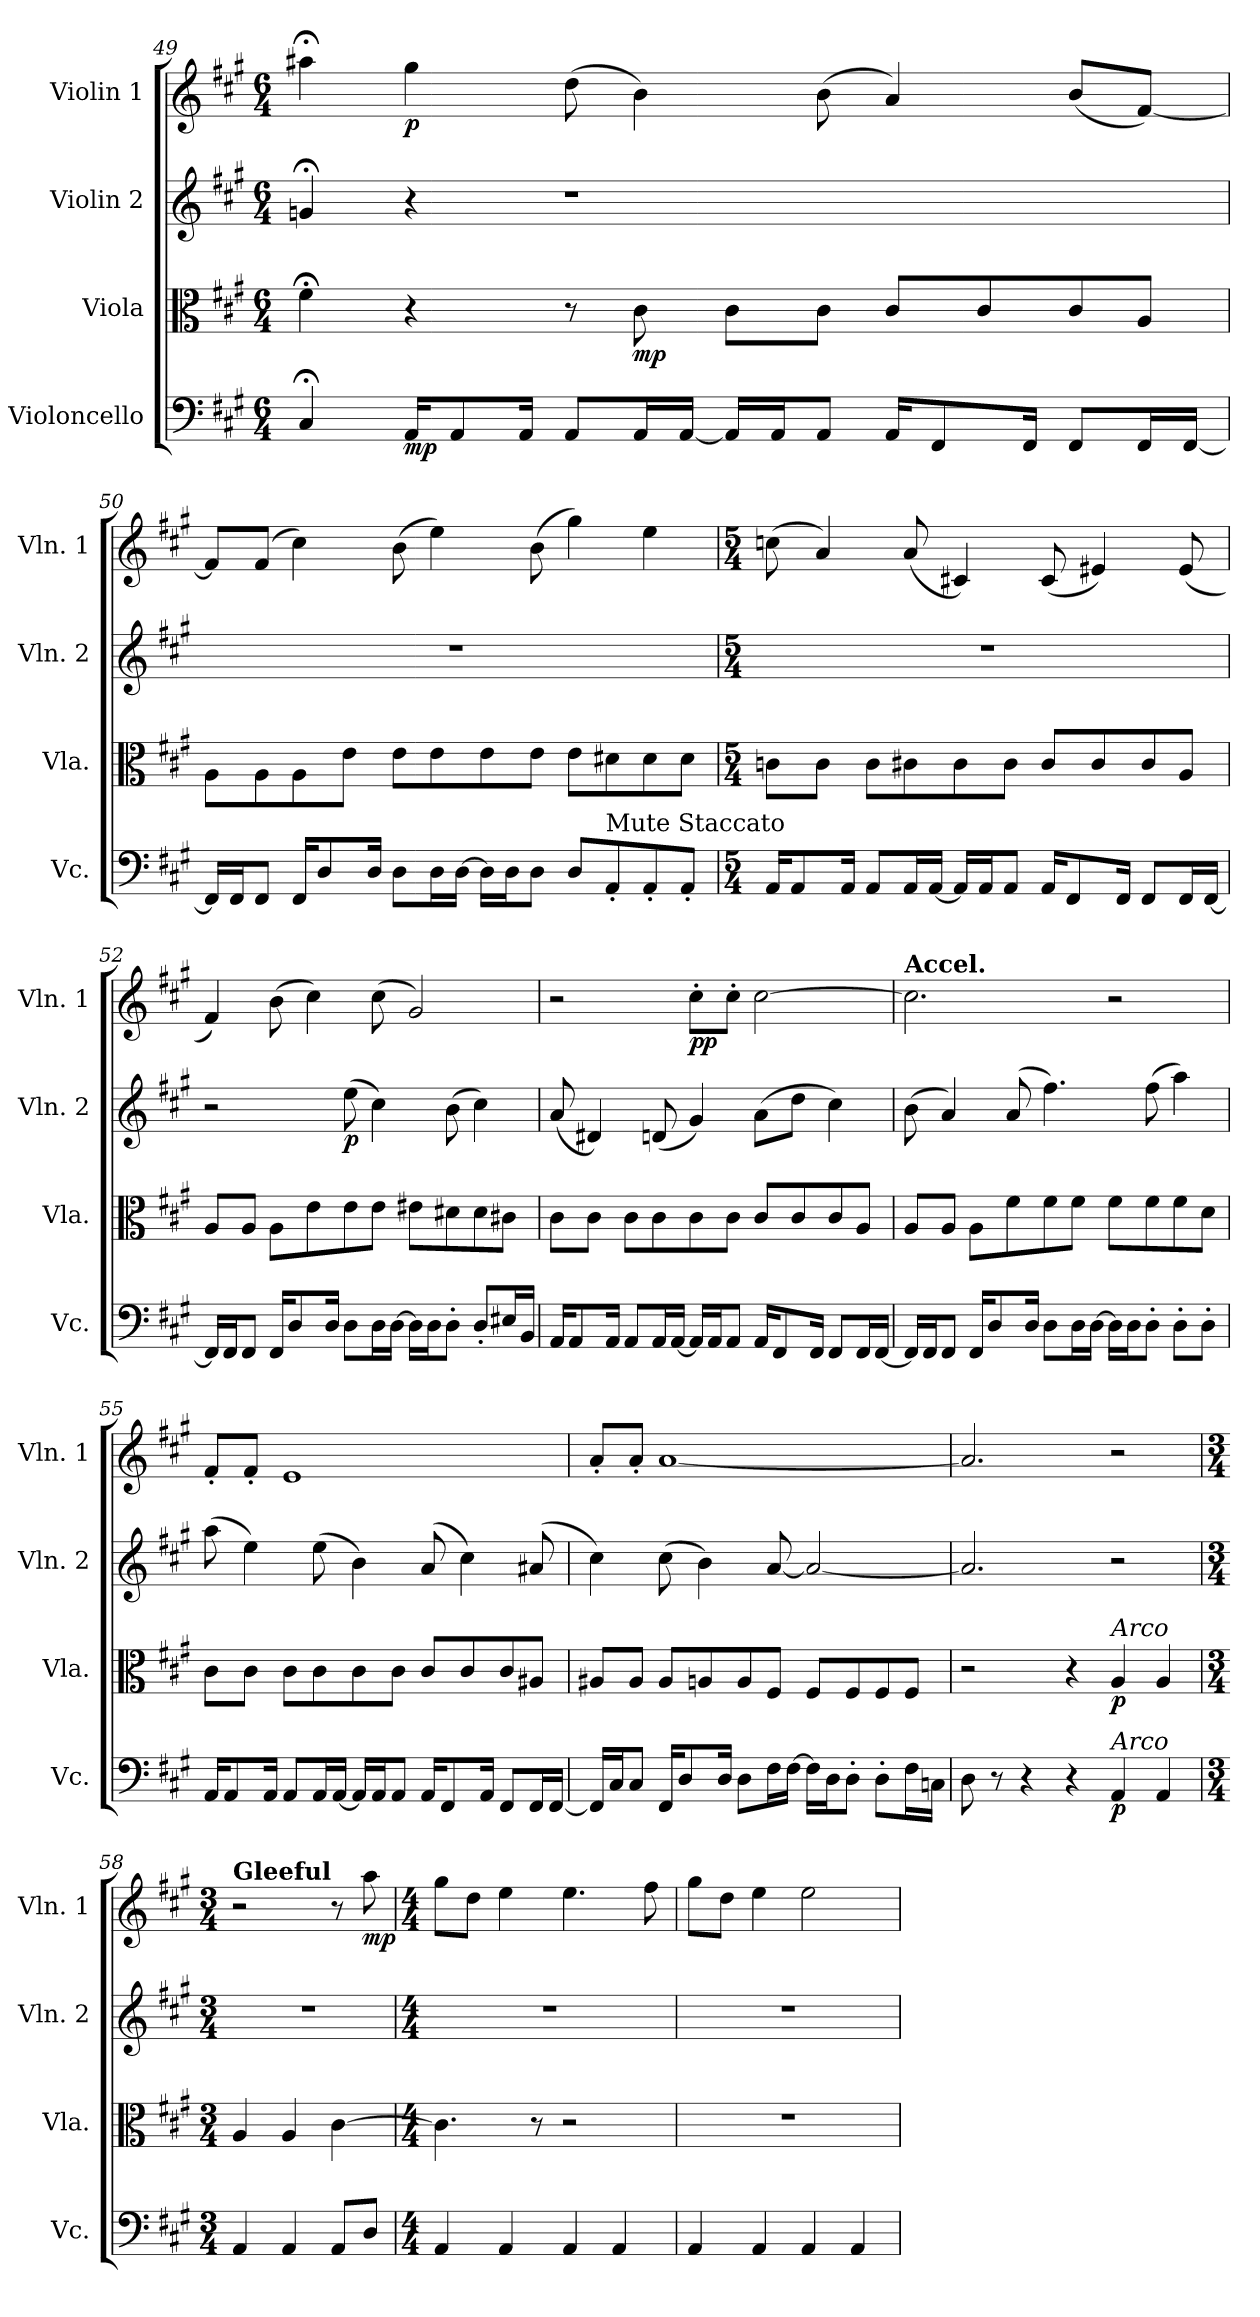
**kern	**dynam	**kern	**dynam	**kern	**dynam	**kern	**dynam
*part4	*part4	*part3	*part3	*part2	*part2	*part1	*part1
*staff4	*staff4	*staff3	*staff3	*staff2	*staff2	*staff1	*staff1
*I"Violoncello	*	*I"Viola	*	*I"Violin 2	*	*I"Violin 1	*
*I'Vc.	*	*I'Vla.	*	*I'Vln. 2	*	*I'Vln. 1	*
!!LO:PB:g=z
*clefF4	*	*clefC3	*	*clefG2	*	*clefG2	*
*k[f#c#g#]	*	*k[f#c#g#]	*	*k[f#c#g#]	*	*k[f#c#g#]	*
*M6/4	*	*M6/4	*	*M6/4	*	*M6/4	*
*MM30	*	*MM30	*	*MM30	*	*MM30	*
=49	=49	=49	=49	=49	=49	=49	=49
4C#;<Z/	.	4f#;<Z\	.	4gn;<Z/	.	4aa#X;<Z\	.
!	!LO:DY:b	!	!	!	!	!	!LO:DY:b
16AA/KL	mp	4r	.	4r	.	4gg#\	p
8AA/	.	.	.	.	.	.	.
16AA/Jk	.	.	.	.	.	.	.
8AA/L	.	8r	.	1r	.	(8dd\	.
!	!	!	!LO:DY:b	!	!	!	!
16AA/L	.	8c#\	mp	.	.	4b\)	.
[16AA/JJ	.	.	.	.	.	.	.
16AA/LL]	.	8c#\L	.	.	.	.	.
16AA/J	.	.	.	.	.	.	.
8AA/J	.	8c#\J	.	.	.	(8b\	.
16AA/KL	.	8c#/L	.	.	.	4a/)	.
8FF#/	.	.	.	.	.	.	.
.	.	8c#/	.	.	.	.	.
16FF#/Jk	.	.	.	.	.	.	.
8FF#/L	.	8c#/	.	.	.	(8b/L	.
16FF#/L	.	8A/J	.	.	.	[8f#/J)	.
[16FF#/JJ	.	.	.	.	.	.	.
=50	=50	=50	=50	=50	=50	=50	=50
16FF#/LL]	.	8A\L	.	1.r	.	8f#/L]	.
16FF#/J	.	.	.	.	.	.	.
8FF#/J	.	8A\	.	.	.	(8f#/J	.
16FF#/KL	.	8A\	.	.	.	4cc#\)	.
8D/	.	.	.	.	.	.	.
.	.	8e\J	.	.	.	.	.
16D/Jk	.	.	.	.	.	.	.
8D\L	.	8e\L	.	.	.	(8b\	.
16D\L	.	8e\	.	.	.	4ee\)	.
[16D\JJ	.	.	.	.	.	.	.
16D\LL]	.	8e\	.	.	.	.	.
16D\J	.	.	.	.	.	.	.
8D\J	.	8e\J	.	.	.	(8b\	.
8D/L	.	8e\L	.	.	.	4gg#\)	.
!LO:TX:a:t=Mute Staccato	!	!	!	!	!	!	!
8AA'/	.	8d#X\	.	.	.	.	.
8AA'/	.	8d#\	.	.	.	4ee\	.
8AA'/J	.	8d#\J	.	.	.	.	.
!!LO:LB:g=z
=51	=51	=51	=51	=51	=51	=51	=51
*M5/4	*	*M5/4	*	*M5/4	*	*M5/4	*
16AA/KL	.	8cn\L	.	4%5r	.	(8ccn\	.
8AA/	.	.	.	.	.	.	.
.	.	8c\J	.	.	.	4a/)	.
16AA/Jk	.	.	.	.	.	.	.
8AA/L	.	8c\L	.	.	.	.	.
16AA/L	.	8c#X\	.	.	.	(8a/	.
[16AA/JJ	.	.	.	.	.	.	.
16AA/LL]	.	8c#\	.	.	.	4c#X/)	.
16AA/J	.	.	.	.	.	.	.
8AA/J	.	8c#\J	.	.	.	.	.
16AA/KL	.	8c#/L	.	.	.	(8c#/	.
8FF#/	.	.	.	.	.	.	.
.	.	8c#/	.	.	.	4e#X/)	.
16FF#/Jk	.	.	.	.	.	.	.
8FF#/L	.	8c#/	.	.	.	.	.
16FF#/L	.	8A/J	.	.	.	(8e#/	.
[16FF#/JJ	.	.	.	.	.	.	.
=52	=52	=52	=52	=52	=52	=52	=52
16FF#/LL]	.	8A/L	.	2r	.	4f#/)	.
16FF#/J	.	.	.	.	.	.	.
8FF#/J	.	8A/J	.	.	.	.	.
16FF#/KL	.	8A\L	.	.	.	(8b\	.
8D/	.	.	.	.	.	.	.
.	.	8e\	.	.	.	4cc#\)	.
16D/Jk	.	.	.	.	.	.	.
!	!	!	!	!	!LO:DY:b	!	!
8D\L	.	8e\	.	(8ee\	p	.	.
16D\L	.	8e\J	.	4cc#\)	.	(8cc#\	.
[16D\JJ	.	.	.	.	.	.	.
16D\LL]	.	8e#X\L	.	.	.	2g#/)	.
16D\J	.	.	.	.	.	.	.
8D'\J	.	8d#X\	.	(8b\	.	.	.
8D'/L	.	8d#\	.	4cc#\)	.	.	.
16E#X/L	.	8c#X\J	.	.	.	.	.
16BB/JJ	.	.	.	.	.	.	.
!!LO:LB:g=z
=53	=53	=53	=53	=53	=53	=53	=53
16AA/KL	.	8c#\L	.	(8a/	.	2r	.
8AA/	.	.	.	.	.	.	.
.	.	8c#\J	.	4d#X/)	.	.	.
16AA/Jk	.	.	.	.	.	.	.
8AA/L	.	8c#\L	.	.	.	.	.
16AA/L	.	8c#\	.	(8dn/	.	.	.
[16AA/JJ	.	.	.	.	.	.	.
!	!	!	!	!	!	!	!LO:DY:b
16AA/LL]	.	8c#\	.	4g#/)	.	8cc#'\L	pp
16AA/J	.	.	.	.	.	.	.
8AA/J	.	8c#\J	.	.	.	8cc#'\J	.
16AA/KL	.	8c#/L	.	(8a\L	.	[2cc#\	.
8FF#/	.	.	.	.	.	.	.
.	.	8c#/	.	8dd\J	.	.	.
16FF#/Jk	.	.	.	.	.	.	.
8FF#/L	.	8c#/	.	4cc#\)	.	.	.
16FF#/L	.	8A/J	.	.	.	.	.
[16FF#/JJ	.	.	.	.	.	.	.
=54	=54	=54	=54	=54	=54	=54	=54
*	*	*	*	*	*	*MM30	*
!	!	!	!	!	!	!LO:TX:a:B:t=Accel.	!
16FF#/LL]	.	8A/L	.	(8b\	.	2.cc#\]	.
16FF#/J	.	.	.	.	.	.	.
8FF#/J	.	8A/J	.	4a/)	.	.	.
16FF#/KL	.	8A\L	.	.	.	.	.
8D/	.	.	.	.	.	.	.
.	.	8f#\	.	(8a/	.	.	.
16D/Jk	.	.	.	.	.	.	.
8D\L	.	8f#\	.	4.ff#\)	.	.	.
16D\L	.	8f#\J	.	.	.	.	.
[16D\JJ	.	.	.	.	.	.	.
*	*	*	*	*	*	*MM38	*
16D\LL]	.	8f#\L	.	.	.	2r	.
16D\J	.	.	.	.	.	.	.
8D'\J	.	8f#\	.	(8ff#\	.	.	.
8D'\L	.	8f#\	.	4aa\)	.	.	.
8D'\J	.	8d\J	.	.	.	.	.
!!LO:PB:g=z
=55	=55	=55	=55	=55	=55	=55	=55
*	*	*	*	*	*	*MM42	*
16AA/KL	.	8c#\L	.	(8aa\	.	8f#'/L	.
8AA/	.	.	.	.	.	.	.
.	.	8c#\J	.	4ee\)	.	8f#'/J	.
16AA/Jk	.	.	.	.	.	.	.
8AA/L	.	8c#\L	.	.	.	1e	.
16AA/L	.	8c#\	.	(8ee\	.	.	.
[16AA/JJ	.	.	.	.	.	.	.
16AA/LL]	.	8c#\	.	4b\)	.	.	.
16AA/J	.	.	.	.	.	.	.
8AA/J	.	8c#\J	.	.	.	.	.
16AA/KL	.	8c#/L	.	(8a/	.	.	.
8FF#/	.	.	.	.	.	.	.
.	.	8c#/	.	4cc#\)	.	.	.
16AA/Jk	.	.	.	.	.	.	.
8FF#/L	.	8c#/	.	.	.	.	.
16FF#/L	.	8A#X/J	.	(8a#X/	.	.	.
[16FF#/JJ	.	.	.	.	.	.	.
=56	=56	=56	=56	=56	=56	=56	=56
*	*	*	*	*	*	*MM58	*
16FF#/LL]	.	8A#X/L	.	4cc#\)	.	8a'/L	.
16C#/J	.	.	.	.	.	.	.
8C#/J	.	8A#/J	.	.	.	8a'/J	.
16FF#/KL	.	8A#/L	.	(8cc#\	.	[1a	.
8D/	.	.	.	.	.	.	.
.	.	8An/	.	4b\)	.	.	.
16D/Jk	.	.	.	.	.	.	.
8D\L	.	8A/	.	.	.	.	.
16F#\L	.	8F#/J	.	[8a/	.	.	.
[16F#\JJ	.	.	.	.	.	.	.
16F#\LL]	.	8F#/L	.	2a/_	.	.	.
16D\J	.	.	.	.	.	.	.
8D'\J	.	8F#/	.	.	.	.	.
8D'\L	.	8F#/	.	.	.	.	.
16F#\L	.	8F#/J	.	.	.	.	.
16Cn\JJ	.	.	.	.	.	.	.
=57	=57	=57	=57	=57	=57	=57	=57
*	*	*	*	*	*	*MM72	*
8D\	.	2r	.	2.a/]	.	2.a/]	.
8r	.	.	.	.	.	.	.
4r	.	.	.	.	.	.	.
4r	.	4r	.	.	.	.	.
!	!	!LO:TX:a:i:t=Arco	!	!	!	!	!
!LO:TX:a:i:t=Arco	!	!	!	!	!	!	!
!	!LO:DY:b	!	!LO:DY:b	!	!	!	!
4AA/	p	4A/	p	2r	.	2r	.
4AA/	.	4A/	.	.	.	.	.
!!LO:LB:g=z
=58	=58	=58	=58	=58	=58	=58	=58
*M3/4	*	*M3/4	*	*M3/4	*	*M3/4	*
!	!	!	!	!	!	!LO:TX:a:B:t=Gleeful	!
4AA/	.	4A/	.	2.r	.	2r	.
4AA/	.	4A/	.	.	.	.	.
8AA/L	.	[4c#\	.	.	.	8r	.
!	!	!	!	!	!	!	!LO:DY:b
8D/J	.	.	.	.	.	8aa\	mp
=59	=59	=59	=59	=59	=59	=59	=59
*M4/4	*	*M4/4	*	*M4/4	*	*M4/4	*
4AA/	.	4.c#\]	.	1r	.	8gg#\L	.
.	.	.	.	.	.	8dd\J	.
4AA/	.	.	.	.	.	4ee\	.
.	.	8r	.	.	.	.	.
4AA/	.	2r	.	.	.	4.ee\	.
4AA/	.	.	.	.	.	.	.
.	.	.	.	.	.	8ff#\	.
=60	=60	=60	=60	=60	=60	=60	=60
4AA/	.	1r	.	1r	.	8gg#\L	.
.	.	.	.	.	.	8dd\J	.
4AA/	.	.	.	.	.	4ee\	.
4AA/	.	.	.	.	.	2ee\	.
4AA/	.	.	.	.	.	.	.
=	=	=	=	=	=	=	=
*-	*-	*-	*-	*-	*-	*-	*-
